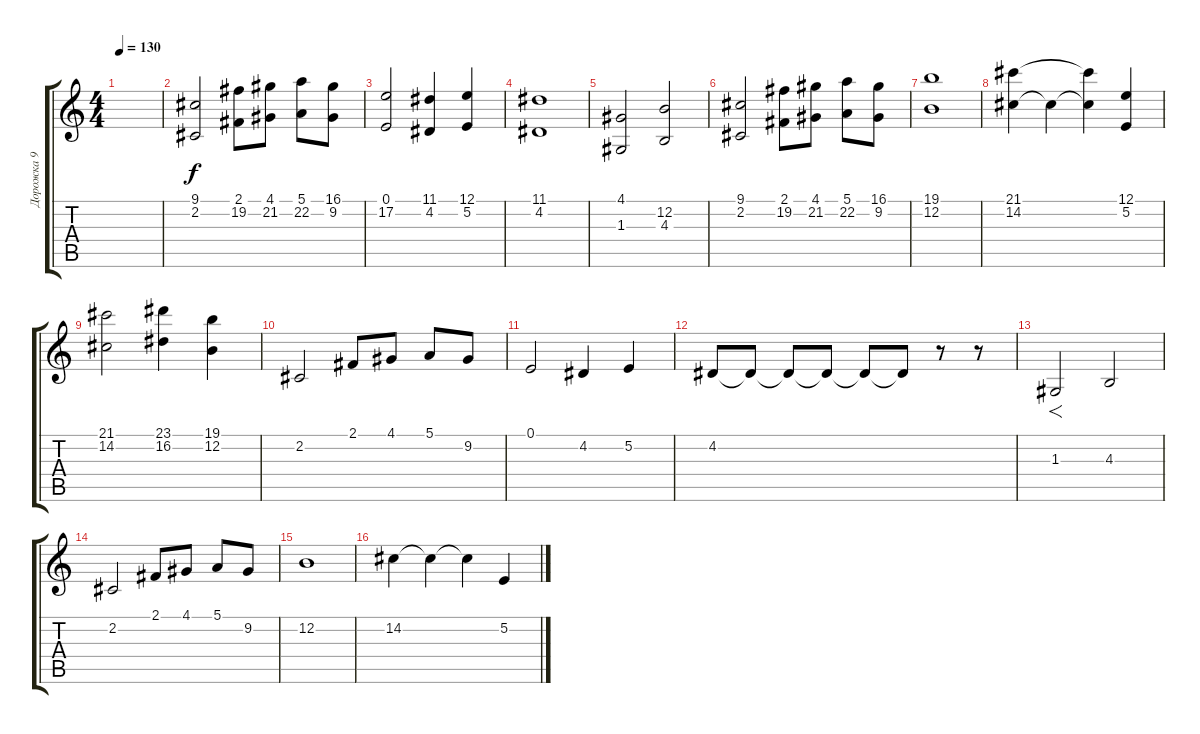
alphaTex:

\track ("Дорожка 9" "Дорожка 9") {instrument accordion}
\staff {score tabs}
\tuning (E4 B3 G3 D3 A2 E2) {hide}
\ts (4 4)
\tempo 130
\clef g2
\ks c
|
(9.1 2.2).2 (2.1 19.2).8 (4.1 21.2).8 (5.1 22.2).8 (16.1 9.2).8 |
(0.1 17.2).2 (11.1 4.2).4 (12.1 5.2).4 |
(11.1 4.2).1 |
(4.1 1.3).2 (12.2 4.3).2 |
(9.1 2.2).2 (2.1 19.2).8 (4.1 21.2).8 (5.1 22.2).8 (16.1 9.2).8 |
(19.1 12.2).1 |
(21.1 14.2).4 14.2{t}.4 (21.1{t} 14.2{t}).4 (12.1 5.2).4 |
(21.1 14.2).2 (23.1 16.2).4 (19.1 12.2).4 |
2.2.2 2.1.8 4.1.8 5.1.8 9.2.8 |
0.1.2 4.2.4 5.2.4 |
4.2.8 4.2{t}.8 4.2{t}.8 4.2{t}.8 4.2{t}.8 4.2{t}.8 r.8 r.8 |
1.3.2{f} 4.3.2 |
2.2.2 2.1.8 4.1.8 5.1.8 9.2.8 |
12.2.1 |
14.2.4 14.2{t}.4 14.2{t}.4 5.2.4
